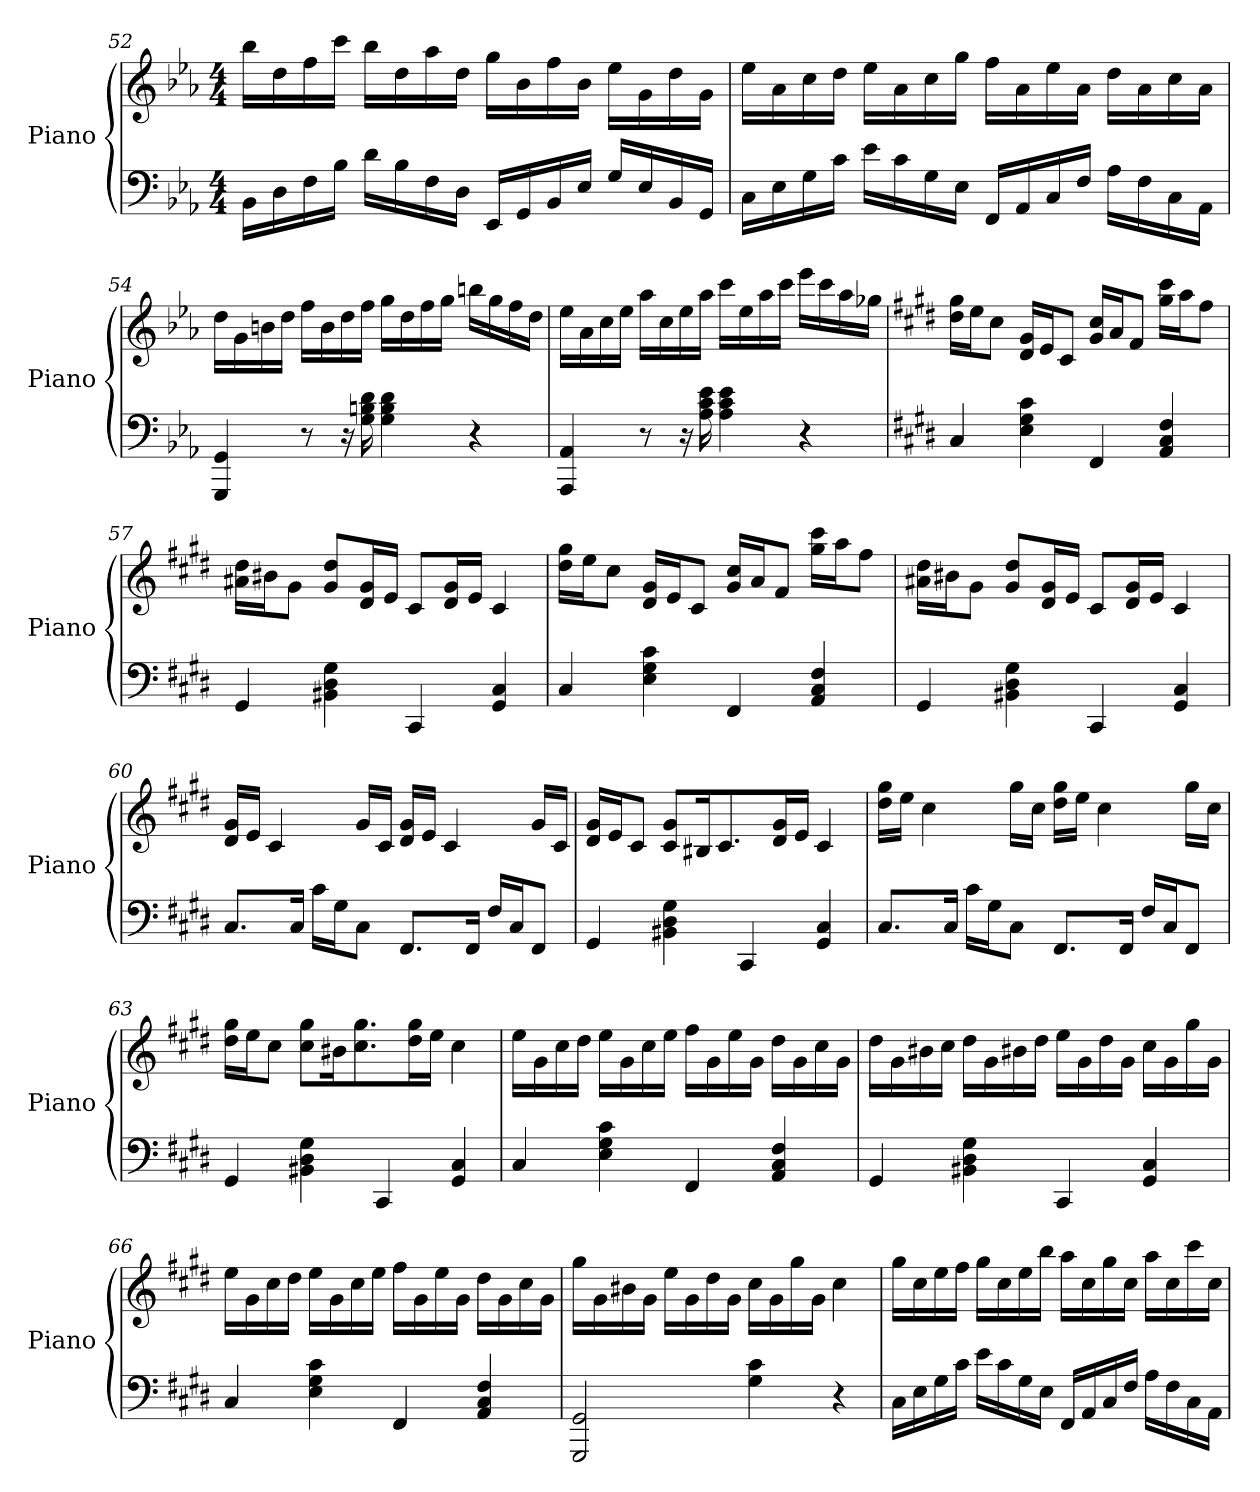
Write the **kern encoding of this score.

**kern	**kern
*part1	*part1
*staff2	*staff1
*I"Piano	*
*I'Piano	*
*clefF4	*clefG2
*k[b-e-a-]	*k[b-e-a-]
*M4/4	*M4/4
=52	=52
16BB-\LL	16bb-\LL
16D\	16dd\
16F\	16ff\
16B-\JJ	16ccc\JJ
16d\LL	16bb-\LL
16B-\	16dd\
16F\	16aa-\
16D\JJ	16dd\JJ
16EE-/LL	16gg\LL
16GG/	16b-\
16BB-/	16ff\
16E-/JJ	16b-\JJ
16G/LL	16ee-\LL
16E-/	16g\
16BB-/	16dd\
16GG/JJ	16g\JJ
!!LO:LB:g=z
=53	=53
16C\LL	16ee-\LL
16E-\	16a-\
16G\	16cc\
16c\JJ	16dd\JJ
16e-\LL	16ee-\LL
16c\	16a-\
16G\	16cc\
16E-\JJ	16gg\JJ
16FF/LL	16ff\LL
16AA-/	16a-\
16C/	16ee-\
16F/JJ	16a-\JJ
16A-\LL	16dd\LL
16F\	16a-\
16C\	16cc\
16AA-\JJ	16a-\JJ
=54	=54
4GGG/ 4GG/	16dd\LL
.	16g\
.	16bn\
.	16dd\JJ
8r	16ff\LL
.	16b\
16r	16dd\
16G\ 16Bn\ 16d\	16ff\JJ
4G\ 4B\ 4d\	16gg\LL
.	16dd\
.	16ff\
.	16gg\JJ
4r	16bbn\LL
.	16gg\
.	16ff\
.	16dd\JJ
!!LO:PB:g=z
=55	=55
4AAA-/ 4AA-/	16ee-\LL
.	16a-\
.	16cc\
.	16ee-\JJ
8r	16aa-\LL
.	16cc\
16r	16ee-\
16A-\ 16c\ 16e-\	16aa-\JJ
4A-\ 4c\ 4e-\	16ccc\LL
.	16ee-\
.	16aa-\
.	16ccc\JJ
4r	16eee-\LL
.	16ccc\
.	16aa-\
.	16gg-X\JJ
=56	=56
*k[f#c#g#d#]	*k[f#c#g#d#]
4C#/	16dd#\ 16gg#\LL
.	16ee\J
.	8cc#\J
4E\ 4G#\ 4c#\	16d#/ 16g#/LL
.	16e/J
.	8c#/J
4FF#/	16g#/ 16cc#/LL
.	16a/J
.	8f#/J
4AA/ 4C#/ 4F#/	16gg#\ 16ccc#\LL
.	16aa\J
.	8ff#\J
=57	=57
4GG#/	16a#X\ 16dd#\LL
.	16b#X\J
.	8g#\J
4BB#X\ 4D#\ 4G#\	8g#/ 8dd#/L
.	16d#/ 16g#/L
.	16e/JJ
4CC#/	8c#/L
.	16d#/ 16g#/L
.	16e/JJ
4GG#/ 4C#/	4c#/
!!LO:LB:g=z
=58	=58
4C#/	16dd#\ 16gg#\LL
.	16ee\J
.	8cc#\J
4E\ 4G#\ 4c#\	16d#/ 16g#/LL
.	16e/J
.	8c#/J
4FF#/	16g#/ 16cc#/LL
.	16a/J
.	8f#/J
4AA/ 4C#/ 4F#/	16gg#\ 16ccc#\LL
.	16aa\J
.	8ff#\J
=59	=59
4GG#/	16a#X\ 16dd#\LL
.	16b#X\J
.	8g#\J
4BB#X\ 4D#\ 4G#\	8g#/ 8dd#/L
.	16d#/ 16g#/L
.	16e/JJ
4CC#/	8c#/L
.	16d#/ 16g#/L
.	16e/JJ
4GG#/ 4C#/	4c#/
=60	=60
8.C#/L	16d#/ 16g#/LL
.	16e/JJ
.	4c#/
16C#/Jk	.
16c#\LL	.
16G#\J	.
8C#\J	16g#/LL
.	16c#/JJ
8.FF#/L	16d#/ 16g#/LL
.	16e/JJ
.	4c#/
16FF#/Jk	.
16F#/LL	.
16C#/J	.
8FF#/J	16g#/LL
.	16c#/JJ
!!LO:LB:g=z
=61	=61
4GG#/	16d#/ 16g#/LL
.	16e/J
.	8c#/J
4BB#X\ 4D#\ 4G#\	8c#/ 8g#/L
.	16B#X/K
.	8.c#/
4CC#/	.
.	16d#/ 16g#/L
.	16e/JJ
4GG#/ 4C#/	4c#/
=62	=62
8.C#/L	16dd#\ 16gg#\LL
.	16ee\JJ
.	4cc#\
16C#/Jk	.
16c#\LL	.
16G#\J	.
8C#\J	16gg#\LL
.	16cc#\JJ
8.FF#/L	16dd#\ 16gg#\LL
.	16ee\JJ
.	4cc#\
16FF#/Jk	.
16F#/LL	.
16C#/J	.
8FF#/J	16gg#\LL
.	16cc#\JJ
=63	=63
4GG#/	16dd#\ 16gg#\LL
.	16ee\J
.	8cc#\J
4BB#X\ 4D#\ 4G#\	8cc#\ 8gg#\L
.	16b#X\K
.	8.cc#\ 8.gg#\
4CC#/	.
.	16dd#\ 16gg#\L
.	16ee\JJ
4GG#/ 4C#/	4cc#\
!!LO:LB:g=z
=64	=64
4C#/	16ee\LL
.	16g#\
.	16cc#\
.	16dd#\JJ
4E\ 4G#\ 4c#\	16ee\LL
.	16g#\
.	16cc#\
.	16ee\JJ
4FF#/	16ff#\LL
.	16g#\
.	16ee\
.	16g#\JJ
4AA/ 4C#/ 4F#/	16dd#\LL
.	16g#\
.	16cc#\
.	16g#\JJ
=65	=65
4GG#/	16dd#\LL
.	16g#\
.	16b#X\
.	16cc#\JJ
4BB#X\ 4D#\ 4G#\	16dd#\LL
.	16g#\
.	16b#X\
.	16dd#\JJ
4CC#/	16ee\LL
.	16g#\
.	16dd#\
.	16g#\JJ
4GG#/ 4C#/	16cc#\LL
.	16g#\
.	16gg#\
.	16g#\JJ
!!LO:LB:g=z
=66	=66
4C#/	16ee\LL
.	16g#\
.	16cc#\
.	16dd#\JJ
4E\ 4G#\ 4c#\	16ee\LL
.	16g#\
.	16cc#\
.	16ee\JJ
4FF#/	16ff#\LL
.	16g#\
.	16ee\
.	16g#\JJ
4AA/ 4C#/ 4F#/	16dd#\LL
.	16g#\
.	16cc#\
.	16g#\JJ
=67	=67
2GGG#/ 2GG#/	16gg#\LL
.	16g#\
.	16b#X\
.	16g#\JJ
.	16ee\LL
.	16g#\
.	16dd#\
.	16g#\JJ
4G#\ 4c#\	16cc#\LL
.	16g#\
.	16gg#\
.	16g#\JJ
4r	4cc#\
!!LO:LB:g=z
=68	=68
16C#\LL	16gg#\LL
16E\	16cc#\
16G#\	16ee\
16c#\JJ	16ff#\JJ
16e\LL	16gg#\LL
16c#\	16cc#\
16G#\	16ee\
16E\JJ	16bb\JJ
16FF#/LL	16aa\LL
16AA/	16cc#\
16C#/	16gg#\
16F#/JJ	16cc#\JJ
16A\LL	16aa\LL
16F#\	16cc#\
16C#\	16ccc#\
16AA\JJ	16cc#\JJ
=	=
*-	*-
